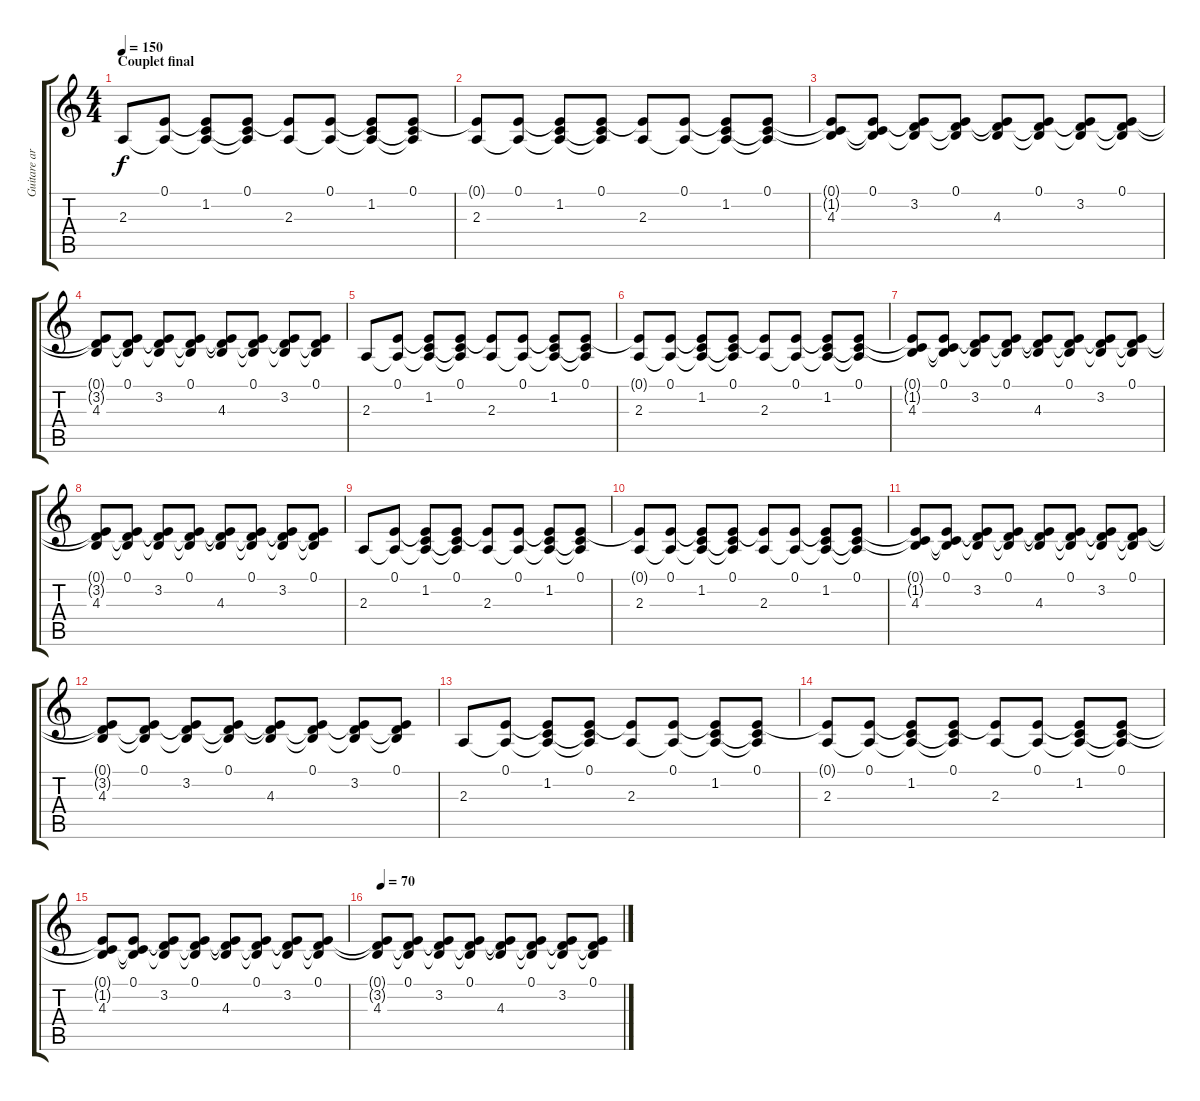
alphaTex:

\track ("Guitare arpèges" "Guitare ar") {instrument electricgrandpiano}
\staff {score tabs}
\tuning (E4 B3 G3 D3 A2 E2) {hide}
\ts (4 4)
\section ("" "Couplet final")
\tempo 150
\clef g2
\ks c
2.3.8{dy f} (0.1 2.3{t}).8 (0.1{t} 1.2 2.3{t}).8 (0.1 1.2{t} 2.3{t}).8 (0.1{t} 2.3).8 (0.1 2.3{t}).8 (0.1{t} 1.2 2.3{t}).8 (0.1 1.2{t} 2.3{t}).8 |
(0.1{t} 2.3).8 (0.1 2.3{t}).8 (0.1{t} 1.2 2.3{t}).8 (0.1 1.2{t} 2.3{t}).8 (0.1{t} 2.3).8 (0.1 2.3{t}).8 (0.1{t} 1.2 2.3{t}).8 (0.1 1.2{t} 2.3{t}).8 |
(0.1{t} 1.2{t} 4.3).8 (0.1 1.2{t} 4.3{t}).8 (0.1{t} 3.2 4.3{t}).8 (0.1 3.2{t} 4.3{t}).8 (0.1{t} 3.2{t} 4.3).8 (0.1 3.2{t} 4.3{t}).8 (0.1{t} 3.2 4.3{t}).8 (0.1 3.2{t} 4.3{t}).8 |
(0.1{t} 3.2{t} 4.3).8 (0.1 3.2{t} 4.3{t}).8 (0.1{t} 3.2 4.3{t}).8 (0.1 3.2{t} 4.3{t}).8 (0.1{t} 3.2{t} 4.3).8 (0.1 3.2{t} 4.3{t}).8 (0.1{t} 3.2 4.3{t}).8 (0.1 3.2{t} 4.3{t}).8 |
2.3.8 (0.1 2.3{t}).8 (0.1{t} 1.2 2.3{t}).8 (0.1 1.2{t} 2.3{t}).8 (0.1{t} 2.3).8 (0.1 2.3{t}).8 (0.1{t} 1.2 2.3{t}).8 (0.1 1.2{t} 2.3{t}).8 |
(0.1{t} 2.3).8 (0.1 2.3{t}).8 (0.1{t} 1.2 2.3{t}).8 (0.1 1.2{t} 2.3{t}).8 (0.1{t} 2.3).8 (0.1 2.3{t}).8 (0.1{t} 1.2 2.3{t}).8 (0.1 1.2{t} 2.3{t}).8 |
(0.1{t} 1.2{t} 4.3).8 (0.1 1.2{t} 4.3{t}).8 (0.1{t} 3.2 4.3{t}).8 (0.1 3.2{t} 4.3{t}).8 (0.1{t} 3.2{t} 4.3).8 (0.1 3.2{t} 4.3{t}).8 (0.1{t} 3.2 4.3{t}).8 (0.1 3.2{t} 4.3{t}).8 |
(0.1{t} 3.2{t} 4.3).8 (0.1 3.2{t} 4.3{t}).8 (0.1{t} 3.2 4.3{t}).8 (0.1 3.2{t} 4.3{t}).8 (0.1{t} 3.2{t} 4.3).8 (0.1 3.2{t} 4.3{t}).8 (0.1{t} 3.2 4.3{t}).8 (0.1 3.2{t} 4.3{t}).8 |
2.3.8 (0.1 2.3{t}).8 (0.1{t} 1.2 2.3{t}).8 (0.1 1.2{t} 2.3{t}).8 (0.1{t} 2.3).8 (0.1 2.3{t}).8 (0.1{t} 1.2 2.3{t}).8 (0.1 1.2{t} 2.3{t}).8 |
(0.1{t} 2.3).8 (0.1 2.3{t}).8 (0.1{t} 1.2 2.3{t}).8 (0.1 1.2{t} 2.3{t}).8 (0.1{t} 2.3).8 (0.1 2.3{t}).8 (0.1{t} 1.2 2.3{t}).8 (0.1 1.2{t} 2.3{t}).8 |
(0.1{t} 1.2{t} 4.3).8 (0.1 1.2{t} 4.3{t}).8 (0.1{t} 3.2 4.3{t}).8 (0.1 3.2{t} 4.3{t}).8 (0.1{t} 3.2{t} 4.3).8 (0.1 3.2{t} 4.3{t}).8 (0.1{t} 3.2 4.3{t}).8 (0.1 3.2{t} 4.3{t}).8 |
(0.1{t} 3.2{t} 4.3).8 (0.1 3.2{t} 4.3{t}).8 (0.1{t} 3.2 4.3{t}).8 (0.1 3.2{t} 4.3{t}).8 (0.1{t} 3.2{t} 4.3).8 (0.1 3.2{t} 4.3{t}).8 (0.1{t} 3.2 4.3{t}).8 (0.1 3.2{t} 4.3{t}).8 |
2.3.8 (0.1 2.3{t}).8 (0.1{t} 1.2 2.3{t}).8 (0.1 1.2{t} 2.3{t}).8 (0.1{t} 2.3).8 (0.1 2.3{t}).8 (0.1{t} 1.2 2.3{t}).8 (0.1 1.2{t} 2.3{t}).8 |
(0.1{t} 2.3).8 (0.1 2.3{t}).8 (0.1{t} 1.2 2.3{t}).8 (0.1 1.2{t} 2.3{t}).8 (0.1{t} 2.3).8 (0.1 2.3{t}).8 (0.1{t} 1.2 2.3{t}).8 (0.1 1.2{t} 2.3{t}).8 |
(0.1{t} 1.2{t} 4.3).8 (0.1 1.2{t} 4.3{t}).8 (0.1{t} 3.2 4.3{t}).8 (0.1 3.2{t} 4.3{t}).8 (0.1{t} 3.2{t} 4.3).8 (0.1 3.2{t} 4.3{t}).8 (0.1{t} 3.2 4.3{t}).8 (0.1 3.2{t} 4.3{t}).8 |
\tempo 70
(0.1{t} 3.2{t} 4.3).8 (0.1 3.2{t} 4.3{t}).8 (0.1{t} 3.2 4.3{t}).8 (0.1 3.2{t} 4.3{t}).8 (0.1{t} 3.2{t} 4.3).8 (0.1 3.2{t} 4.3{t}).8 (0.1{t} 3.2 4.3{t}).8 (0.1 3.2{t} 4.3{t}).8
